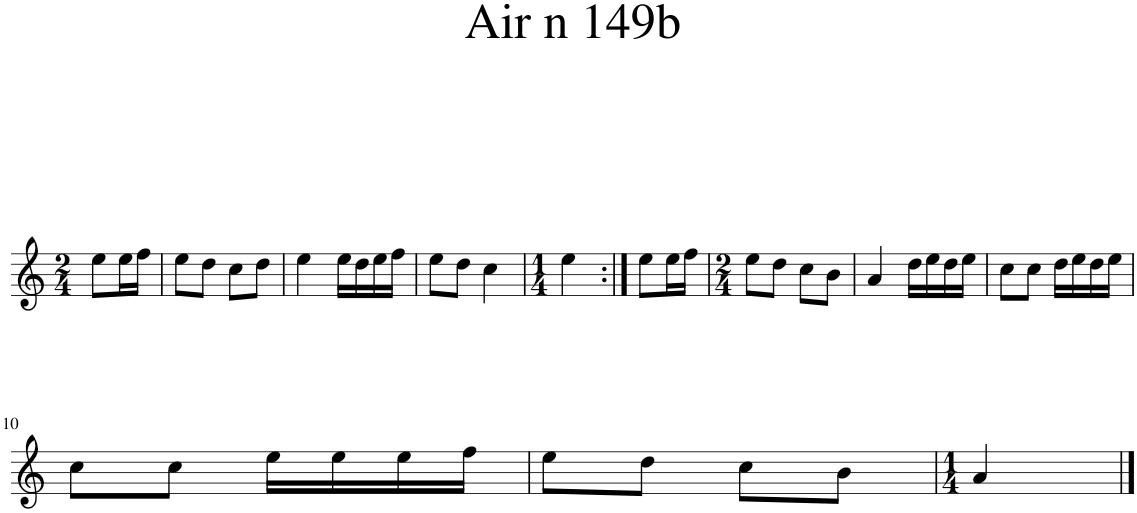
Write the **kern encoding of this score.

**kern
*part1
*staff1
*I"Piano
*I'Pno.
*clefG2
*k[]
*M2/4
=1
8ee\L
16ee\L
16ff\JJ
=2
8ee\L
8dd\J
8cc\L
8dd\J
=3
4ee\
16ee\LL
16dd\
16ee\
16ff\JJ
=4
8ee\L
8dd\J
4cc\
=5
*M1/4
4ee\
=6:|!
8ee\L
16ee\L
16ff\JJ
=7
*M2/4
8ee\L
8dd\J
8cc\L
8b\J
=8
4a/
16dd\LL
16ee\
16dd\
16ee\JJ
=9
8cc\L
8cc\J
16dd\LL
16ee\
16dd\
16ee\JJ
!!LO:LB:g=z
=10
8cc\L
8cc\J
16ee\LL
16ee\
16ee\
16ff\JJ
=11
8ee\L
8dd\J
8cc\L
8b\J
=12
*M1/4
4a/
==
*-
